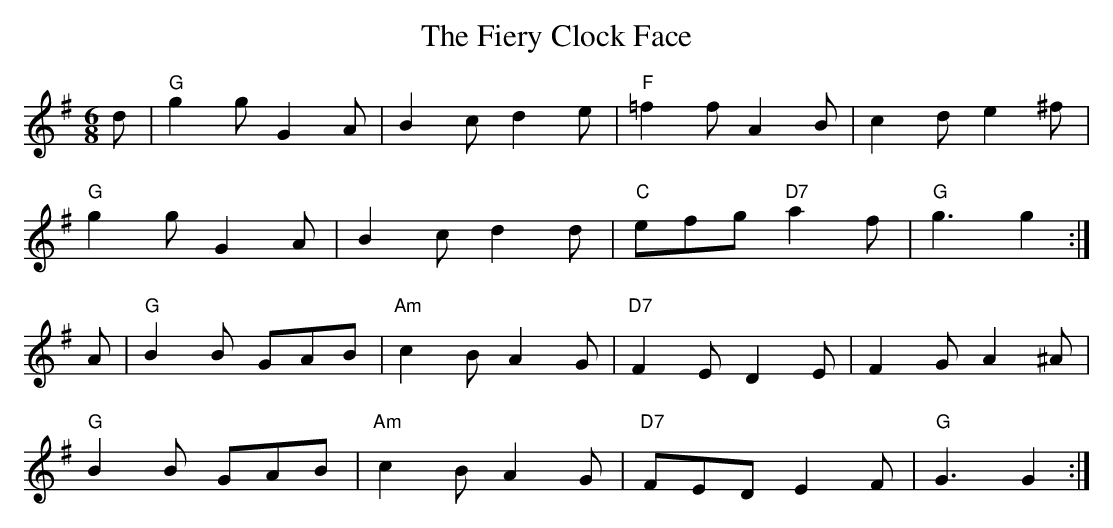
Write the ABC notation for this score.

X:1
T: Fiery Clock Face, The
M: 6/8
L: 1/8
K: Gmaj
d | "G" g2 g G2 A | B2 c d2 e | "F" =f2 f A2 B | c2 d e2 ^f |
    "G" g2 g G2 A | B2 c d2 d | "C" efg "D7" a2 f | "G" g3 g2 :|
A | "G" B2 B GAB | "Am" c2 B A2 G | "D7" F2 E D2 E | F2 G A2 ^A |
    "G" B2 B GAB | "Am" c2 B A2 G | "D7" FED E2 F | "G" G3 G2 :|
